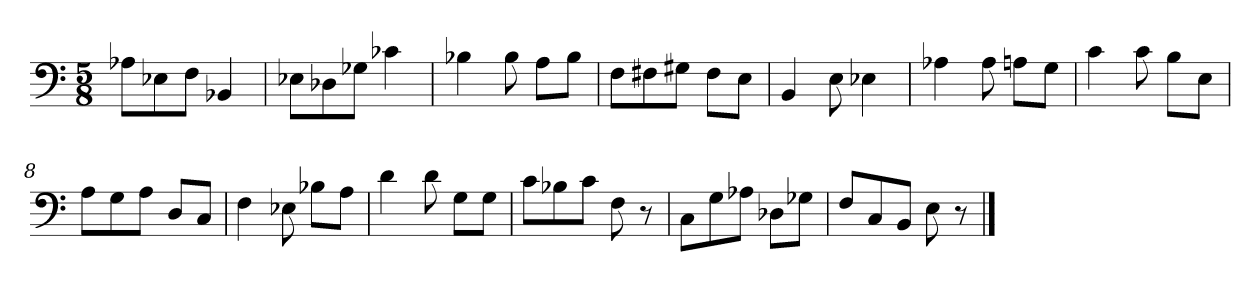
**kern
*part1
*staff1
*clefF4
*k[]
*C:
*M5/8
=1
8A-X\L
8E-X\
8F\J
4BB-X/
=2
8E-X\L
8D-X\
8G-X\J
4c-X\
=3
4B-X\
8B-\
8A\L
8B-\J
=4
8F\L
8F#X\
8G#X\J
8F#\L
8E\J
=5
4BB/
8E\
4E-X\
=6
4A-X\
8A-\
8An\L
8G\J
!!LO:LB:g=z
=7
4c\
8c\
8B\L
8E\J
=8
8A\L
8G\
8A\J
8D/L
8C/J
=9
4F\
8E-X\
8B-X\L
8A\J
=10
4d\
8d\
8G\L
8G\J
=11
8c\L
8B-X\
8c\J
8F\
8r
=12
8C\L
8G\
8A-X\J
8D-X\L
8G-X\J
=13
8F/L
8C/
8BB/J
8E\
8r
==
*-
